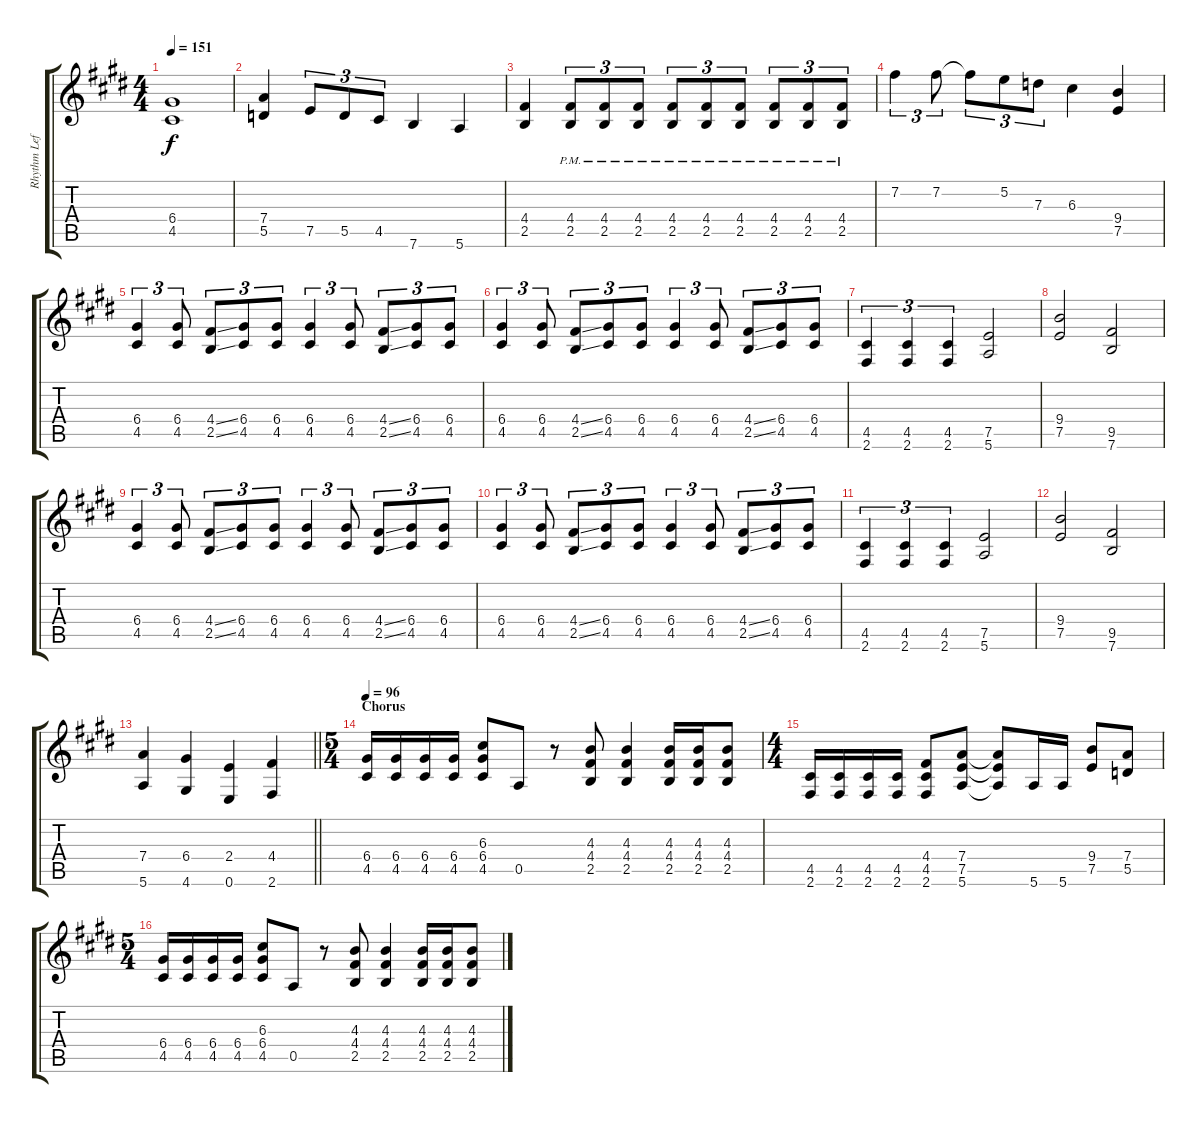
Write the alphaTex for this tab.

\track ("Rhythm Left" "Rhythm Lef") {instrument distortionguitar}
\staff {score tabs}
\tuning (E4 B3 G3 D3 A2 E2) {hide}
\ts (4 4)
\tempo 151
\clef g2
\ks e
(6.4 4.5).1{dy f} |
(7.4 5.5).4 7.5.8{tu (3 2)} 5.5.8{tu (3 2)} 4.5.8{tu (3 2)} 7.6.4 5.6.4 |
(4.4 2.5).4 (4.4{pm} 2.5).8{tu (3 2)} (4.4{pm} 2.5).8{tu (3 2)} (4.4{pm} 2.5).8{tu (3 2)} (4.4{pm} 2.5).8{tu (3 2)} (4.4{pm} 2.5).8{tu (3 2)} (4.4{pm} 2.5).8{tu (3 2)} (4.4{pm} 2.5).8{tu (3 2)} (4.4{pm} 2.5).8{tu (3 2)} (4.4{pm} 2.5{pm}).8{tu (3 2)} |
7.2.4{tu (3 2)} 7.2.8{tu (3 2)} 7.2{t}.8{tu (3 2)} 5.2.8{tu (3 2)} 7.3.8{tu (3 2)} 6.3.4 (9.4 7.5).4 |
(6.4 4.5).4{tu (3 2)} (6.4 4.5).8{tu (3 2)} (4.4{ss} 2.5{ss}).8{tu (3 2)} (6.4 4.5).8{tu (3 2)} (6.4 4.5).8{tu (3 2)} (6.4 4.5).4{tu (3 2)} (6.4 4.5).8{tu (3 2)} (4.4{ss} 2.5{ss}).8{tu (3 2)} (6.4 4.5).8{tu (3 2)} (6.4 4.5).8{tu (3 2)} |
(6.4 4.5).4{tu (3 2)} (6.4 4.5).8{tu (3 2)} (4.4{ss} 2.5{ss}).8{tu (3 2)} (6.4 4.5).8{tu (3 2)} (6.4 4.5).8{tu (3 2)} (6.4 4.5).4{tu (3 2)} (6.4 4.5).8{tu (3 2)} (4.4{ss} 2.5{ss}).8{tu (3 2)} (6.4 4.5).8{tu (3 2)} (6.4 4.5).8{tu (3 2)} |
(4.5 2.6).4{tu (3 2)} (4.5 2.6).4{tu (3 2)} (4.5 2.6).4{tu (3 2)} (7.5 5.6).2 |
(9.4 7.5).2 (9.5 7.6).2 |
(6.4 4.5).4{tu (3 2)} (6.4 4.5).8{tu (3 2)} (4.4{ss} 2.5{ss}).8{tu (3 2)} (6.4 4.5).8{tu (3 2)} (6.4 4.5).8{tu (3 2)} (6.4 4.5).4{tu (3 2)} (6.4 4.5).8{tu (3 2)} (4.4{ss} 2.5{ss}).8{tu (3 2)} (6.4 4.5).8{tu (3 2)} (6.4 4.5).8{tu (3 2)} |
(6.4 4.5).4{tu (3 2)} (6.4 4.5).8{tu (3 2)} (4.4{ss} 2.5{ss}).8{tu (3 2)} (6.4 4.5).8{tu (3 2)} (6.4 4.5).8{tu (3 2)} (6.4 4.5).4{tu (3 2)} (6.4 4.5).8{tu (3 2)} (4.4{ss} 2.5{ss}).8{tu (3 2)} (6.4 4.5).8{tu (3 2)} (6.4 4.5).8{tu (3 2)} |
(4.5 2.6).4{tu (3 2)} (4.5 2.6).4{tu (3 2)} (4.5 2.6).4{tu (3 2)} (7.5 5.6).2 |
(9.4 7.5).2 (9.5 7.6).2 |
\barLineRight lightlight
(7.4 5.6).4 (6.4 4.6).4 (2.4 0.6).4 (4.4 2.6).4 |
\ts (5 4)
\section ("" "Chorus")
\tempo 96
(6.4 4.5).16 (6.4 4.5).16 (6.4 4.5).16 (6.4 4.5).16 (6.3 6.4 4.5).8 0.5.8 r.8 (4.3 4.4 2.5).8 (4.3 4.4 2.5).4 (4.3 4.4 2.5).16 (4.3 4.4 2.5).16 (4.3 4.4 2.5).8 |
\ts (4 4)
(4.5 2.6).16 (4.5 2.6).16 (4.5 2.6).16 (4.5 2.6).16 (4.4 4.5 2.6).8 (7.4 7.5 5.6).8 (7.4{t} 7.5{t} 5.6{t}).8 5.6.16 5.6.16 (9.4 7.5).8 (7.4 5.5).8 |
\ts (5 4)
(6.4 4.5).16 (6.4 4.5).16 (6.4 4.5).16 (6.4 4.5).16 (6.3 6.4 4.5).8 0.5.8 r.8 (4.3 4.4 2.5).8 (4.3 4.4 2.5).4 (4.3 4.4 2.5).16 (4.3 4.4 2.5).16 (4.3 4.4 2.5).8
